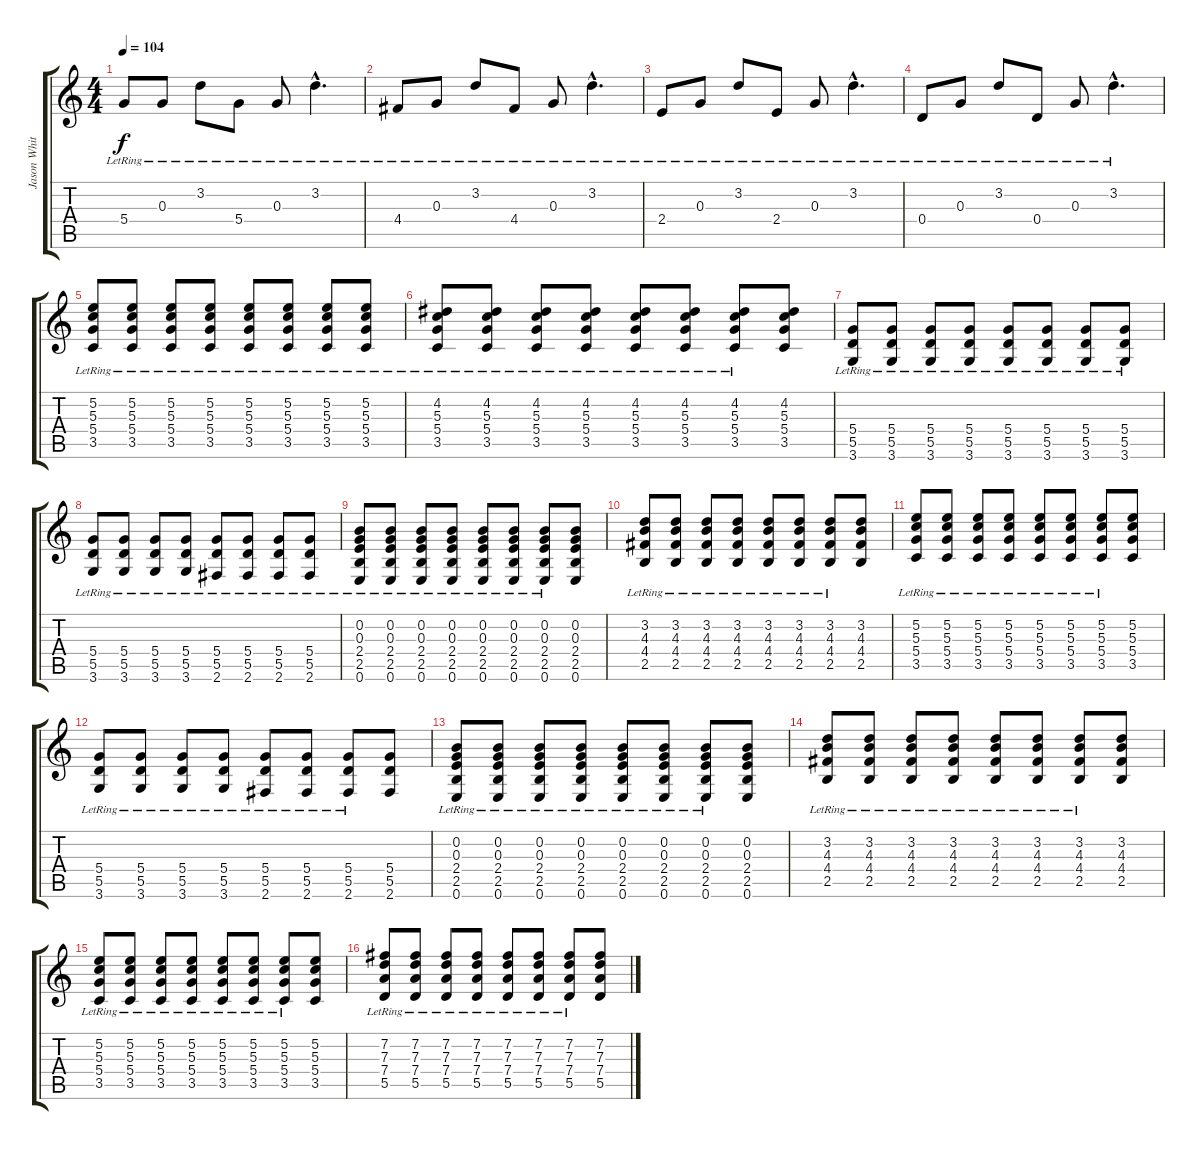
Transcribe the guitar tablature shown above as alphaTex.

\track ("Jason White Gtr 2" "Jason Whit") {instrument distortionguitar}
\staff {score tabs}
\tuning (E4 B3 G3 D3 A2 E2) {hide}
\ts (4 4)
\tempo 104
\clef g2
\ks c
5.4{lr}.8{dy f instrument distortionguitar} 0.3{lr}.8 3.2{lr}.8 5.4{lr}.8 0.3{lr}.8 3.2{hac lr}.4{d} |
4.4{lr}.8{instrument distortionguitar} 0.3{lr}.8 3.2{lr}.8 4.4{lr}.8 0.3{lr}.8 3.2{hac lr}.4{d} |
2.4{lr}.8{instrument distortionguitar} 0.3{lr}.8 3.2{lr}.8 2.4{lr}.8 0.3{lr}.8 3.2{hac lr}.4{d} |
0.4{lr}.8{instrument distortionguitar} 0.3{lr}.8 3.2{lr}.8 0.4{lr}.8 0.3{lr}.8 3.2{hac lr}.4{d} |
(5.2{lr} 5.3{lr} 5.4{lr} 3.5{lr}).8{instrument distortionguitar} (5.2{lr} 5.3{lr} 5.4{lr} 3.5{lr}).8 (5.2{lr} 5.3{lr} 5.4{lr} 3.5{lr}).8 (5.2{lr} 5.3{lr} 5.4{lr} 3.5{lr}).8 (5.2{lr} 5.3{lr} 5.4{lr} 3.5{lr}).8 (5.2{lr} 5.3{lr} 5.4{lr} 3.5{lr}).8 (5.2{lr} 5.3{lr} 5.4{lr} 3.5{lr}).8 (5.2{lr} 5.3{lr} 5.4 3.5{lr}).8 |
(4.2{lr} 5.3{lr} 5.4{lr} 3.5{lr}).8{instrument distortionguitar} (4.2{lr} 5.3{lr} 5.4{lr} 3.5{lr}).8 (4.2{lr} 5.3{lr} 5.4{lr} 3.5{lr}).8 (4.2{lr} 5.3{lr} 5.4{lr} 3.5{lr}).8 (4.2{lr} 5.3{lr} 5.4{lr} 3.5{lr}).8 (4.2{lr} 5.3{lr} 5.4{lr} 3.5{lr}).8 (4.2{lr} 5.3{lr} 5.4{lr} 3.5{lr}).8 (4.2 5.3 5.4 3.5).8 |
(5.4{lr} 5.5{lr} 3.6{lr}).8{instrument distortionguitar} (5.4{lr} 5.5{lr} 3.6{lr}).8 (5.4{lr} 5.5{lr} 3.6{lr}).8 (5.4{lr} 5.5{lr} 3.6{lr}).8 (5.4{lr} 5.5{lr} 3.6{lr}).8 (5.4{lr} 5.5{lr} 3.6{lr}).8 (5.4{lr} 5.5{lr} 3.6{lr}).8 (5.4{lr} 5.5{lr} 3.6{lr}).8 |
(5.4{lr} 5.5{lr} 3.6{lr}).8{instrument distortionguitar} (5.4{lr} 5.5{lr} 3.6{lr}).8 (5.4{lr} 5.5{lr} 3.6{lr}).8 (5.4{lr} 5.5{lr} 3.6{lr}).8 (5.4{lr} 5.5{lr} 2.6{lr}).8 (5.4{lr} 5.5{lr} 2.6{lr}).8 (5.4{lr} 5.5{lr} 2.6{lr}).8 (5.4{lr} 5.5{lr} 2.6{lr}).8 |
(0.2{lr} 0.3{lr} 2.4{lr} 2.5{lr} 0.6{lr}).8{instrument distortionguitar} (0.2{lr} 0.3{lr} 2.4{lr} 2.5{lr} 0.6{lr}).8 (0.2{lr} 0.3{lr} 2.4{lr} 2.5{lr} 0.6{lr}).8 (0.2{lr} 0.3 2.4{lr} 2.5{lr} 0.6{lr}).8 (0.2{lr} 0.3{lr} 2.4{lr} 2.5{lr} 0.6{lr}).8 (0.2{lr} 0.3{lr} 2.4{lr} 2.5{lr} 0.6{lr}).8 (0.2{lr} 0.3{lr} 2.4{lr} 2.5{lr} 0.6{lr}).8 (0.2 0.3 2.4 2.5 0.6).8 |
(3.2{lr} 4.3{lr} 4.4{lr} 2.5{lr}).8{instrument distortionguitar} (3.2{lr} 4.3{lr} 4.4{lr} 2.5{lr}).8 (3.2{lr} 4.3{lr} 4.4{lr} 2.5{lr}).8 (3.2{lr} 4.3{lr} 4.4{lr} 2.5{lr}).8 (3.2{lr} 4.3{lr} 4.4{lr} 2.5{lr}).8 (3.2{lr} 4.3{lr} 4.4{lr} 2.5{lr}).8 (3.2{lr} 4.3{lr} 4.4{lr} 2.5{lr}).8 (3.2 4.3 4.4 2.5).8 |
(5.2{lr} 5.3{lr} 5.4{lr} 3.5{lr}).8{instrument distortionguitar} (5.2{lr} 5.3{lr} 5.4{lr} 3.5{lr}).8 (5.2{lr} 5.3{lr} 5.4{lr} 3.5{lr}).8 (5.2{lr} 5.3{lr} 5.4{lr} 3.5{lr}).8 (5.2{lr} 5.3{lr} 5.4{lr} 3.5{lr}).8 (5.2{lr} 5.3{lr} 5.4{lr} 3.5{lr}).8 (5.2{lr} 5.3{lr} 5.4{lr} 3.5{lr}).8 (5.2 5.3 5.4 3.5).8 |
(5.4{lr} 5.5{lr} 3.6{lr}).8{instrument distortionguitar} (5.4{lr} 5.5{lr} 3.6{lr}).8 (5.4{lr} 5.5{lr} 3.6{lr}).8 (5.4{lr} 5.5{lr} 3.6{lr}).8 (5.4{lr} 5.5{lr} 2.6{lr}).8 (5.4{lr} 5.5{lr} 2.6{lr}).8 (5.4{lr} 5.5{lr} 2.6{lr}).8 (5.4 5.5 2.6).8 |
(0.2{lr} 0.3{lr} 2.4{lr} 2.5{lr} 0.6{lr}).8{instrument distortionguitar} (0.2{lr} 0.3{lr} 2.4{lr} 2.5{lr} 0.6{lr}).8 (0.2{lr} 0.3{lr} 2.4{lr} 2.5{lr} 0.6{lr}).8 (0.2{lr} 0.3 2.4{lr} 2.5{lr} 0.6{lr}).8 (0.2{lr} 0.3{lr} 2.4{lr} 2.5{lr} 0.6{lr}).8 (0.2{lr} 0.3{lr} 2.4{lr} 2.5{lr} 0.6{lr}).8 (0.2{lr} 0.3{lr} 2.4{lr} 2.5{lr} 0.6{lr}).8 (0.2 0.3 2.4 2.5 0.6).8 |
(3.2{lr} 4.3{lr} 4.4{lr} 2.5{lr}).8{instrument distortionguitar} (3.2{lr} 4.3{lr} 4.4{lr} 2.5{lr}).8 (3.2{lr} 4.3{lr} 4.4{lr} 2.5{lr}).8 (3.2{lr} 4.3{lr} 4.4{lr} 2.5{lr}).8 (3.2{lr} 4.3{lr} 4.4{lr} 2.5{lr}).8 (3.2{lr} 4.3{lr} 4.4{lr} 2.5{lr}).8 (3.2{lr} 4.3{lr} 4.4{lr} 2.5{lr}).8 (3.2 4.3 4.4 2.5).8 |
(5.2{lr} 5.3{lr} 5.4{lr} 3.5{lr}).8{instrument distortionguitar} (5.2{lr} 5.3{lr} 5.4{lr} 3.5{lr}).8 (5.2{lr} 5.3{lr} 5.4{lr} 3.5{lr}).8 (5.2{lr} 5.3{lr} 5.4{lr} 3.5{lr}).8 (5.2{lr} 5.3{lr} 5.4{lr} 3.5{lr}).8 (5.2{lr} 5.3{lr} 5.4{lr} 3.5{lr}).8 (5.2{lr} 5.3{lr} 5.4{lr} 3.5{lr}).8 (5.2 5.3 5.4 3.5).8 |
(7.2{lr} 7.3{lr} 7.4{lr} 5.5{lr}).8{instrument distortionguitar} (7.2{lr} 7.3{lr} 7.4{lr} 5.5{lr}).8 (7.2{lr} 7.3{lr} 7.4{lr} 5.5{lr}).8 (7.2{lr} 7.3{lr} 7.4{lr} 5.5{lr}).8 (7.2{lr} 7.3{lr} 7.4{lr} 5.5{lr}).8 (7.2{lr} 7.3{lr} 7.4{lr} 5.5{lr}).8 (7.2{lr} 7.3{lr} 7.4{lr} 5.5{lr}).8 (7.2 7.3 7.4 5.5).8
